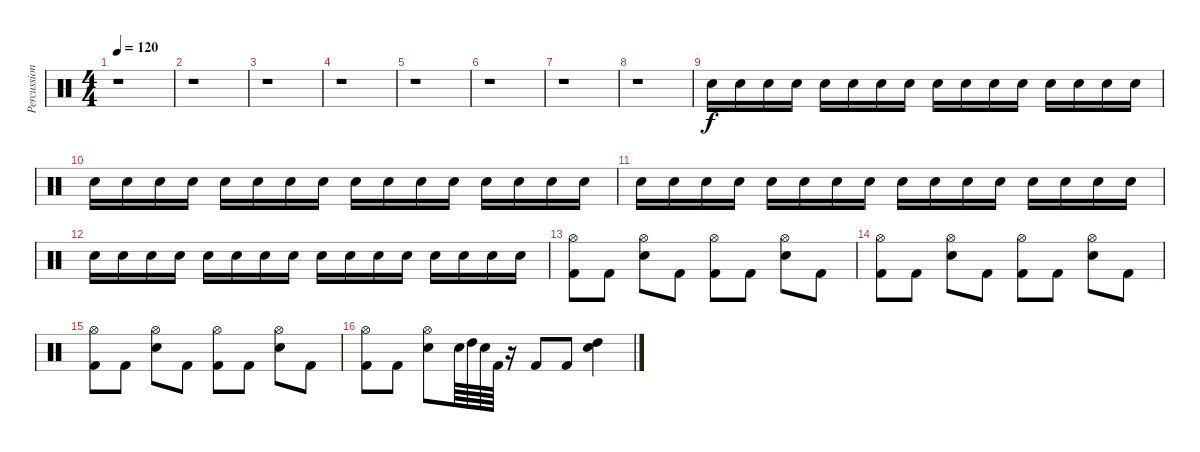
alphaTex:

\track ("Percussions" "Percussion") {instrument percussion}
\staff {score}
\articulation defaults
\ts (4 4)
\tempo 120
\clef neutral
\ks c
r.1{dy f} |
r.1 |
r.1 |
r.1 |
r.1 |
r.1 |
r.1 |
r.1 |
"Electric Snare (hit)".16 "Electric Snare (hit)".16 "Electric Snare (hit)".16 "Electric Snare (hit)".16 "Electric Snare (hit)".16 "Electric Snare (hit)".16 "Electric Snare (hit)".16 "Electric Snare (hit)".16 "Electric Snare (hit)".16 "Electric Snare (hit)".16 "Electric Snare (hit)".16 "Electric Snare (hit)".16 "Electric Snare (hit)".16 "Electric Snare (hit)".16 "Electric Snare (hit)".16 "Electric Snare (hit)".16 |
"Electric Snare (hit)".16 "Electric Snare (hit)".16 "Electric Snare (hit)".16 "Electric Snare (hit)".16 "Electric Snare (hit)".16 "Electric Snare (hit)".16 "Electric Snare (hit)".16 "Electric Snare (hit)".16 "Electric Snare (hit)".16 "Electric Snare (hit)".16 "Electric Snare (hit)".16 "Electric Snare (hit)".16 "Electric Snare (hit)".16 "Electric Snare (hit)".16 "Electric Snare (hit)".16 "Electric Snare (hit)".16 |
"Electric Snare (hit)".16 "Electric Snare (hit)".16 "Electric Snare (hit)".16 "Electric Snare (hit)".16 "Electric Snare (hit)".16 "Electric Snare (hit)".16 "Electric Snare (hit)".16 "Electric Snare (hit)".16 "Electric Snare (hit)".16 "Electric Snare (hit)".16 "Electric Snare (hit)".16 "Electric Snare (hit)".16 "Electric Snare (hit)".16 "Electric Snare (hit)".16 "Electric Snare (hit)".16 "Electric Snare (hit)".16 |
"Electric Snare (hit)".16 "Electric Snare (hit)".16 "Electric Snare (hit)".16 "Electric Snare (hit)".16 "Electric Snare (hit)".16 "Electric Snare (hit)".16 "Electric Snare (hit)".16 "Electric Snare (hit)".16 "Electric Snare (hit)".16 "Electric Snare (hit)".16 "Electric Snare (hit)".16 "Electric Snare (hit)".16 "Electric Snare (hit)".16 "Electric Snare (hit)".16 "Electric Snare (hit)".16 "Electric Snare (hit)".16 |
("Hi-Hat (open)" "Kick (hit) 2").8 "Kick (hit) 2".8 ("Hi-Hat (open)" "Electric Snare (hit)").8 "Kick (hit) 2".8 ("Hi-Hat (open)" "Kick (hit) 2").8 "Kick (hit) 2".8 ("Hi-Hat (open)" "Electric Snare (hit)").8 "Kick (hit) 2".8 |
("Hi-Hat (open)" "Kick (hit) 2").8 "Kick (hit) 2".8 ("Hi-Hat (open)" "Electric Snare (hit)").8 "Kick (hit) 2".8 ("Hi-Hat (open)" "Kick (hit) 2").8 "Kick (hit) 2".8 ("Hi-Hat (open)" "Electric Snare (hit)").8 "Kick (hit) 2".8 |
("Hi-Hat (open)" "Kick (hit) 2").8 "Kick (hit) 2".8 ("Hi-Hat (open)" "Electric Snare (hit)").8 "Kick (hit) 2".8 ("Hi-Hat (open)" "Kick (hit) 2").8 "Kick (hit) 2".8 ("Hi-Hat (open)" "Electric Snare (hit)").8 "Kick (hit) 2".8 |
("Hi-Hat (open)" "Kick (hit) 2").8 "Kick (hit) 2".8 ("Hi-Hat (open)" "Electric Snare (hit)").8 "Electric Snare (hit)".64 "High Tom (hit)".64 "Electric Snare (hit)".64 "Kick (hit) 2".64 r.16 "Kick (hit) 2".8 "Kick (hit) 2".8 ("High Tom (hit)" "Electric Snare (hit)").4
